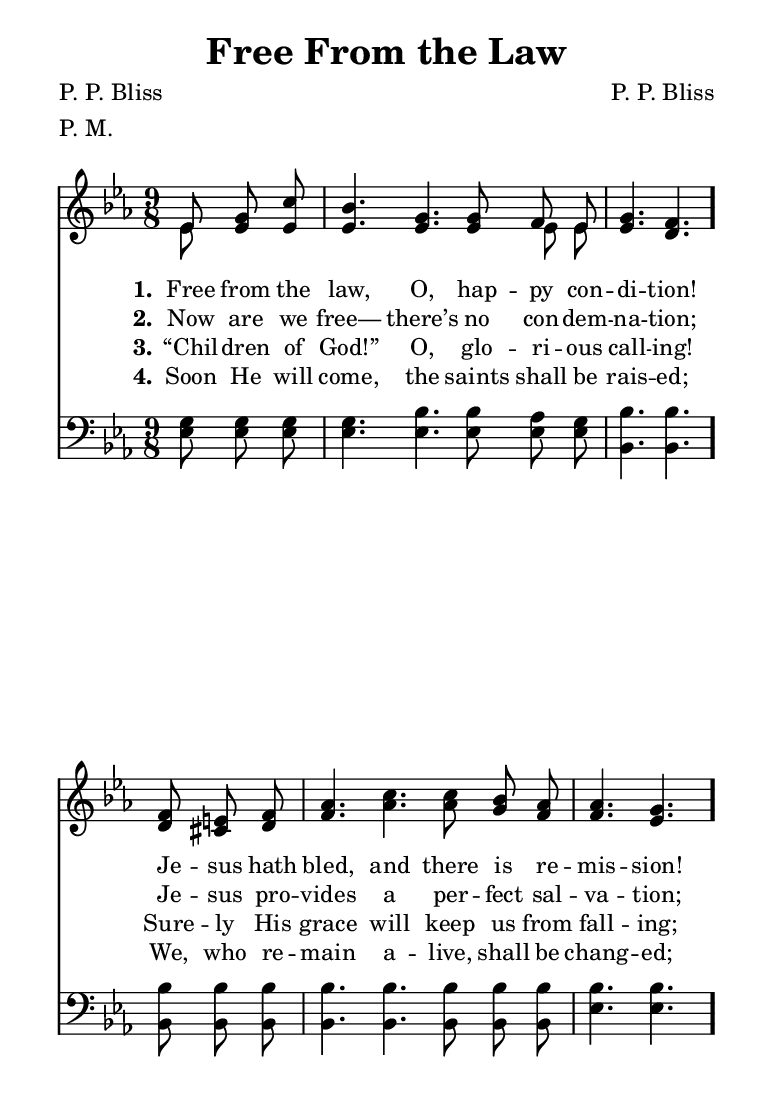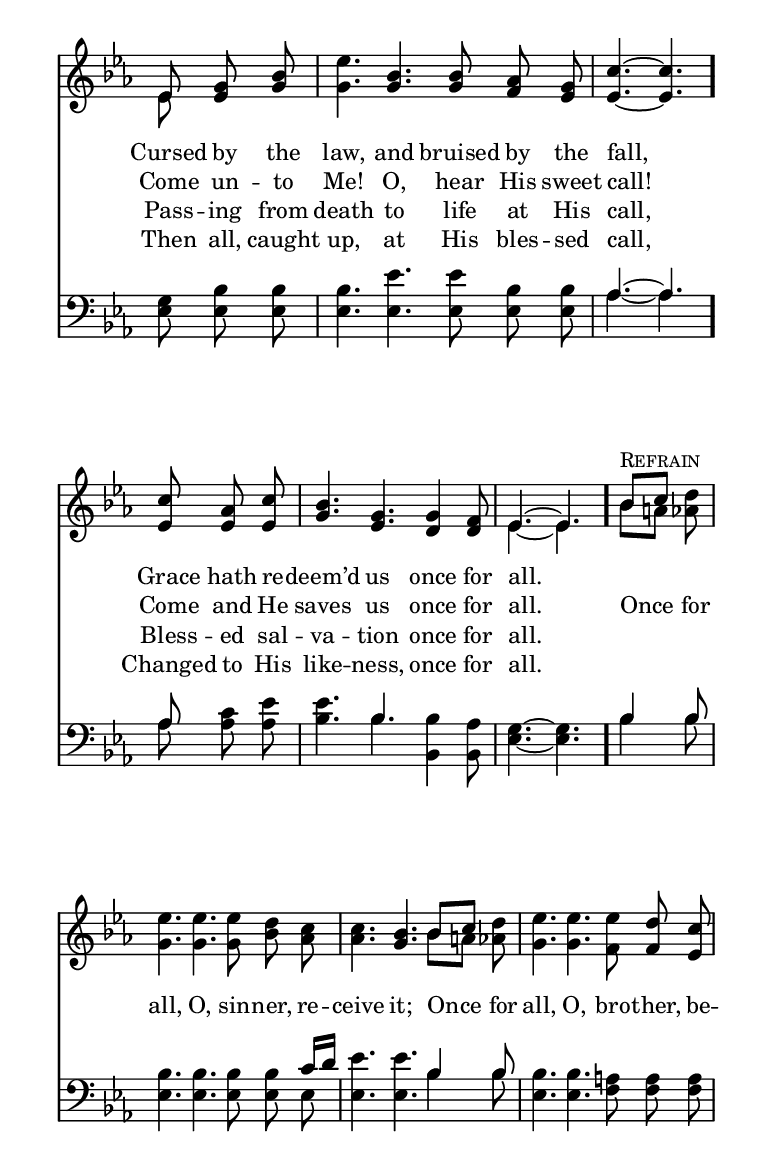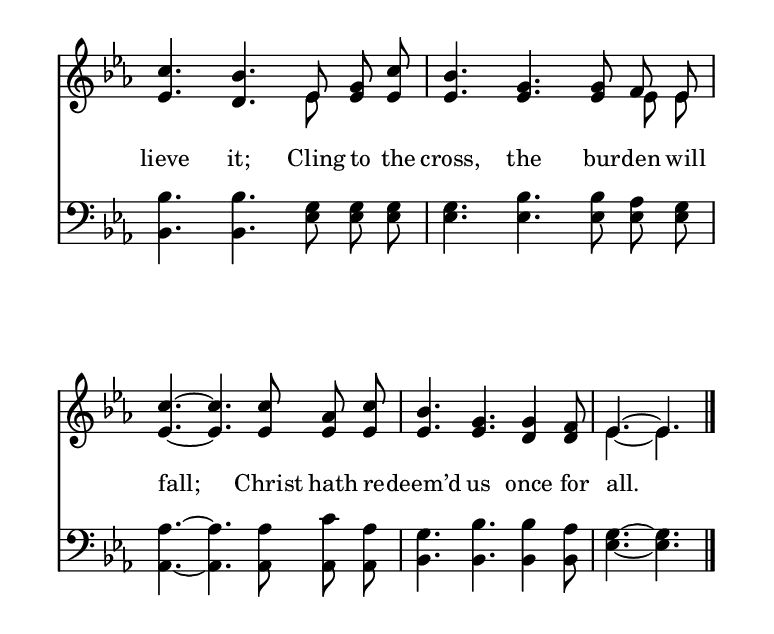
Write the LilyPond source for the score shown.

\include "common/global.ily"
\paper {
  \include "common/paper.ily"
  ragged-last-bottom = ##t
  % original has 5 systems on first page, one on second
  % that's a bit squashed for us
  systems-per-page = #(cond (is-eogsized 4) (#t #f))
  system-count = #(cond (is-eogsized 5) (#t #f))
}

\header{
  hymnnumber = "84"
  title = "Free From the Law"
  tunename = "Once For All"
  meter = "P. M."
  poet = "P. P. Bliss"
  composer = "P. P. Bliss"
  %copyright = ""
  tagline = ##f
}

% for fermata in MIDI
ta = { \tempo 4=80 }
tb = { \tempo 4=40 }

patternAA = { c8 c8 c8 | c4. c4. c8 c8 c8      | c4. c4. }
patternAB = { c8 c8 c8 | c4. c4. c4    c8      | c4. c4. }
patternAC = { c4    c8 | c4. c4. c8 c8 c16 c16 | c4. c4. }
patternAD = { c4    c8 | c4. c4. c8 c8 c8      | c4. c4. }

global = {
  \include "common/overrides.ily"
  \override Staff.TimeSignature.style = #'numbered
  \time 9/8
  \override Score.MetronomeMark.transparent = ##t % hide all fermata changes too
  \ta
  \key ees \major
  \partial 4.
  \autoBeamOff
}

notesSoprano = {
\global
\relative c' {

  \changePitch \patternAA { ees g c | bes g g f ees | g f }
  \changePitch \patternAA { f e f | aes c c bes aes | aes g }
  \changePitch \patternAA { ees g bes | ees bes bes aes g | c ~ c }
  \changePitch \patternAB { c aes c | bes g g f | ees ~ ees }

  << s^\markup { \small \caps "Refrain" }
  \changePitch \patternAA { bes'[ c] d | ees ees ees d c | c bes } >>
  \changePitch \patternAA { bes[ c] d | ees ees ees d c | c bes }
  \changePitch \patternAA { ees, g c | bes g g f ees | c' ~ c }
  \changePitch \patternAB { c aes c | bes g g f | ees ~ ees }

  \bar "|."

}
}

notesAlto = {
\global
\relative e' {

  \changePitch \patternAA { ees ees ees | ees ees ees ees ees | ees d }
  \changePitch \patternAA { d cis d | f aes aes g f | f ees }
  \changePitch \patternAA { ees ees g | g g g f ees | ees ~ ees }
  \changePitch \patternAB { ees ees ees | g ees d d | ees ~ ees }

  \changePitch \patternAA { bes'[ a] aes | g g g bes aes | aes g }
  \changePitch \patternAA { bes[ a] aes | g g f f ees | ees d }
  \changePitch \patternAA { ees ees ees | ees ees ees ees ees | ees ~ ees }
  \changePitch \patternAB { ees ees ees | ees ees d d | ees ~ ees }

}
}

notesTenor = {
\global
\relative a {

  \changePitch \patternAA { g g g | g bes bes aes g | bes bes }
  \changePitch \patternAA { bes bes bes | bes bes bes bes bes | bes bes }
  \changePitch \patternAA { g bes bes | bes ees ees bes bes | aes ~ aes }
  \changePitch \patternAB { aes c ees | ees bes bes aes | g ~ g }

  \changePitch \patternAC { bes bes | bes bes bes bes c[ d] | ees ees }
  \changePitch \patternAD { bes bes | bes bes a a a | bes bes }
  \changePitch \patternAA { g g g | g bes bes aes g | aes ~ aes }
  \changePitch \patternAB { aes c aes | g bes bes aes | g ~ g }

}
}

notesBass = {
\global
\relative f {

  \changePitch \patternAA { ees ees ees | ees ees ees ees ees | bes bes }
  \changePitch \patternAA { bes bes bes | bes bes bes bes bes | ees ees }
  \changePitch \patternAA { ees ees ees | ees ees ees ees ees | aes ~ aes }
  \changePitch \patternAB { aes aes aes | bes bes bes, bes | ees ~ ees }

  \changePitch \patternAD { bes' bes | ees, ees ees ees ees | ees ees }
  \changePitch \patternAD { bes' bes | ees, ees f f f | bes, bes }
  \changePitch \patternAA { ees ees ees | ees ees ees ees ees | aes, ~ aes }
  \changePitch \patternAB { aes aes aes | bes bes bes bes | ees ~ ees }

}
}

Refrain = \lyricmode {

Once for all, O, sin -- ner, re -- ceive it;
Once for all, O, bro -- ther, be -- lieve it;
Cling to the cross, the bur -- den will fall;
Christ hath re -- deem’d us once for all.

}

wordsA = \lyricmode {
\set stanza = "1."

Free from the law, O, hap -- py con -- di -- tion! \bar "."
Je -- sus hath bled, and there is re -- mis -- sion! \bar "."
Cursed by the law, and bruised by the fall, \bar "."
Grace hath re -- deem’d us once for all. \bar "."

}

wordsB = \lyricmode {
\set stanza = "2."

Now are we free— there’s no con -- dem -- na -- tion;
Je -- sus pro -- vides a per -- fect  sal -- va -- tion;
Come un -- to Me! O, hear His sweet call!
Come and He saves us once for all.

\Refrain

}

wordsC = \lyricmode {
\set stanza = "3."

“Chil -- dren of God!” O, glo -- ri -- ous call -- ing!
Sure -- ly His grace will keep us from fall -- ing;
Pass -- ing from death to life at His call,
Bless -- ed sal -- va -- tion once for all.

}

wordsD = \lyricmode {
\set stanza = "4."

Soon He will come, the saints shall be rais -- ed;
We, who re -- main a -- live, shall be chang -- ed;
Then all, caught up, at His bles -- sed call,
Changed to His like -- ness, once for all.

}

\score {
  \context ChoirStaff <<
    \context Staff = upper <<
      \set Staff.autoBeaming = ##f
      \set ChoirStaff.systemStartDelimiter = #'SystemStartBar
      \set ChoirStaff.printPartCombineTexts = ##f
      \partcombine #'(2 . 9) \notesSoprano \notesAlto
      \context NullVoice = sopranos { \voiceOne << \notesSoprano >> }
      \context NullVoice = altos { \voiceTwo << \notesAlto >> }
      \context Lyrics = one   \lyricsto sopranos \wordsA
      \context Lyrics = two   \lyricsto sopranos \wordsB
      \context Lyrics = three \lyricsto sopranos \wordsC
      \context Lyrics = four  \lyricsto sopranos \wordsD
    >>
    \context Staff = men <<
      \set Staff.autoBeaming = ##f
      \clef bass
      \set ChoirStaff.printPartCombineTexts = ##f
      \partcombine #'(2 . 9) \notesTenor \notesBass
      \context NullVoice = tenors { \voiceOne << \notesTenor >> }
      \context NullVoice = basses { \voiceTwo << \notesBass >> }
    >>
  >>
  \layout {
    \include "common/layout.ily"
  }
  \midi{
    \include "common/midi.ily"
  }
}

\version "2.19.49"  % necessary for upgrading to future LilyPond versions.

% vi:set et ts=2 sw=2 ai nocindent syntax=lilypond:
